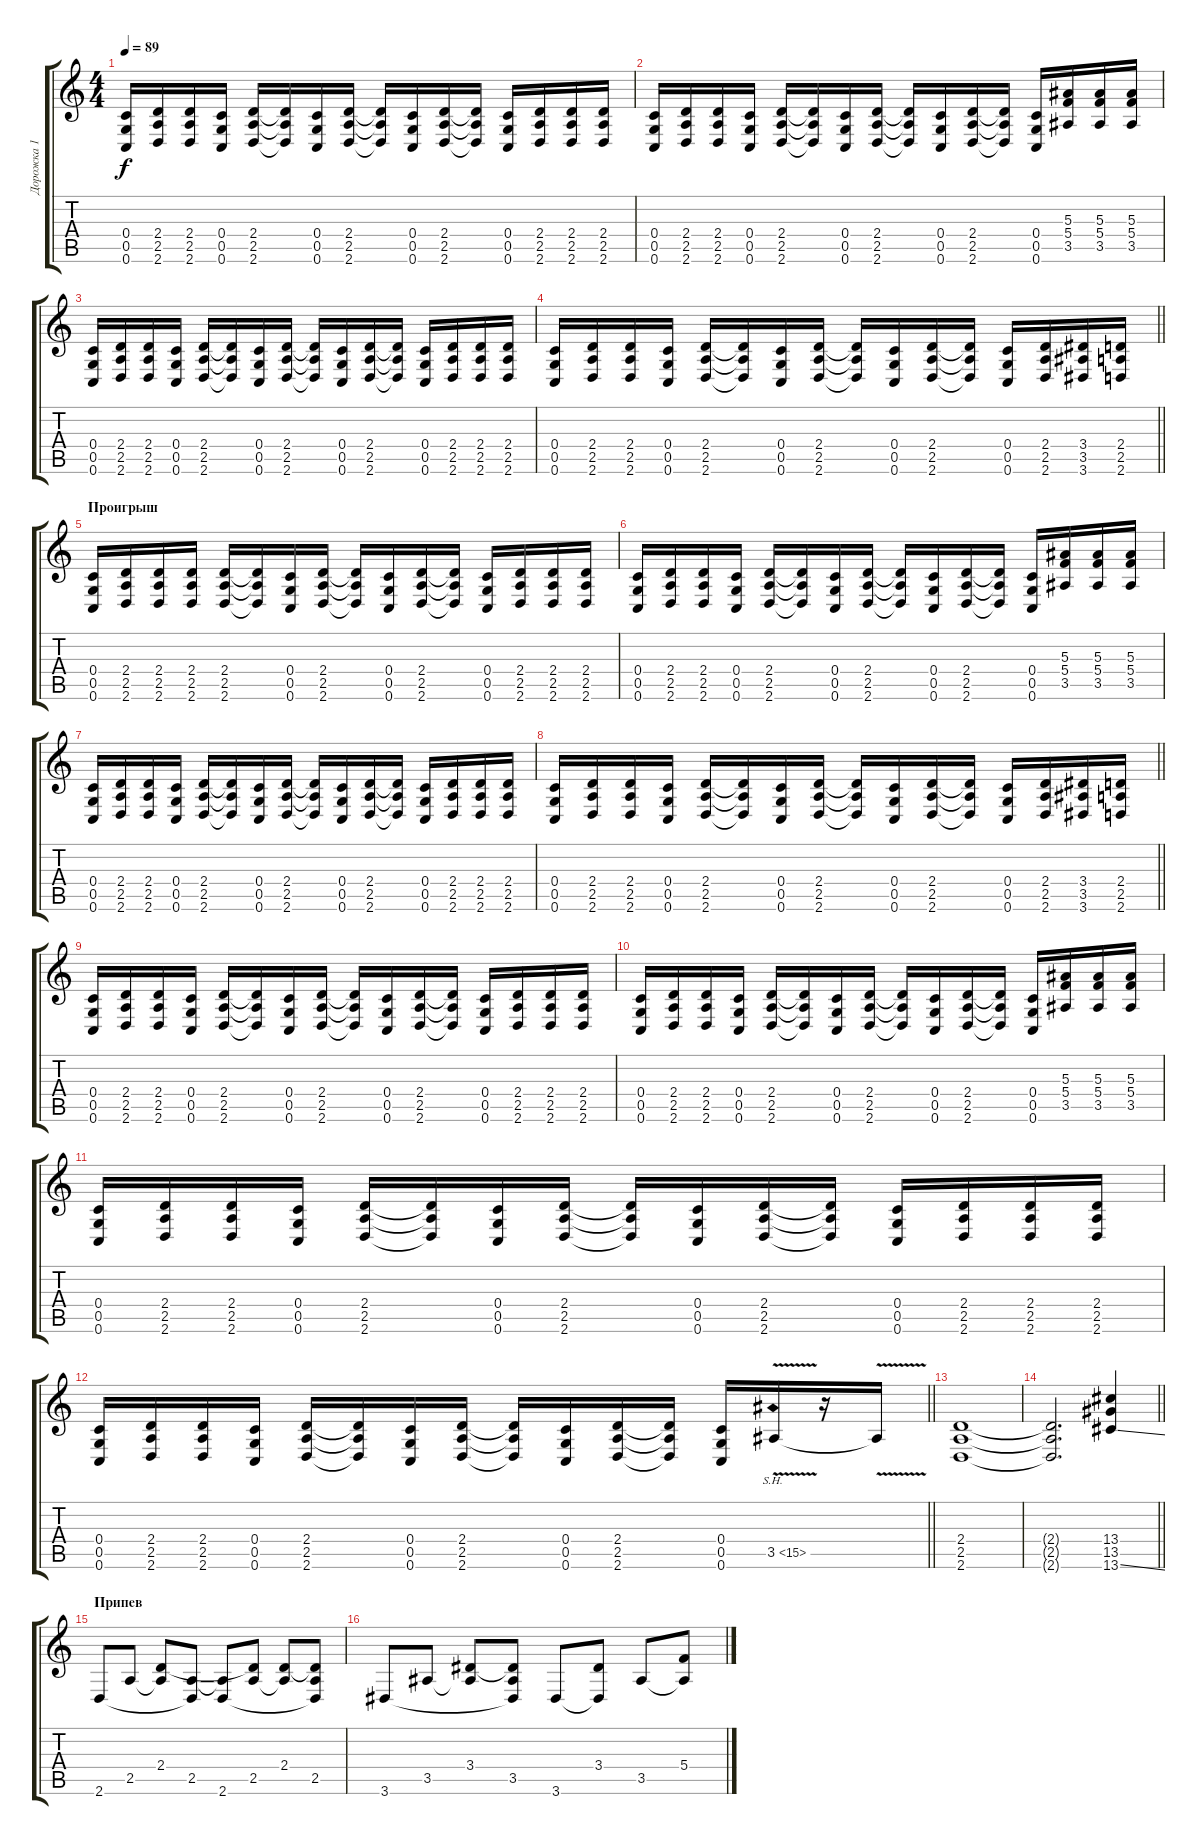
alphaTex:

\track ("Дорожка 1" "Дорожка 1") {instrument distortionguitar}
\staff {score tabs}
\tuning (D4 A3 F3 C3 G2 C2) {hide}
\ts (4 4)
\tempo 89
\clef g2
\ks c
(0.4 0.5 0.6).16{dy f} (2.4 2.5 2.6).16 (2.4 2.5 2.6).16 (0.4 0.5 0.6).16 (2.4 2.5 2.6).16 (2.4{t} 2.5{t} 2.6{t}).16 (0.4 0.5 0.6).16 (2.4 2.5 2.6).16 (2.4{t} 2.5{t} 2.6{t}).16 (0.4 0.5 0.6).16 (2.4 2.5 2.6).16 (2.4{t} 2.5{t} 2.6{t}).16 (0.4 0.5 0.6).16 (2.4 2.5 2.6).16 (2.4 2.5 2.6).16 (2.4 2.5 2.6).16 |
(0.4 0.5 0.6).16 (2.4 2.5 2.6).16 (2.4 2.5 2.6).16 (0.4 0.5 0.6).16 (2.4 2.5 2.6).16 (2.4{t} 2.5{t} 2.6{t}).16 (0.4 0.5 0.6).16 (2.4 2.5 2.6).16 (2.4{t} 2.5{t} 2.6{t}).16 (0.4 0.5 0.6).16 (2.4 2.5 2.6).16 (2.4{t} 2.5{t} 2.6{t}).16 (0.4 0.5 0.6).16 (5.3 5.4 3.5).16 (5.3 5.4 3.5).16 (5.3 5.4 3.5).16 |
(0.4 0.5 0.6).16 (2.4 2.5 2.6).16 (2.4 2.5 2.6).16 (0.4 0.5 0.6).16 (2.4 2.5 2.6).16 (2.4{t} 2.5{t} 2.6{t}).16 (0.4 0.5 0.6).16 (2.4 2.5 2.6).16 (2.4{t} 2.5{t} 2.6{t}).16 (0.4 0.5 0.6).16 (2.4 2.5 2.6).16 (2.4{t} 2.5{t} 2.6{t}).16 (0.4 0.5 0.6).16 (2.4 2.5 2.6).16 (2.4 2.5 2.6).16 (2.4 2.5 2.6).16 |
\barLineRight lightlight
(0.4 0.5 0.6).16 (2.4 2.5 2.6).16 (2.4 2.5 2.6).16 (0.4 0.5 0.6).16 (2.4 2.5 2.6).16 (2.4{t} 2.5{t} 2.6{t}).16 (0.4 0.5 0.6).16 (2.4 2.5 2.6).16 (2.4{t} 2.5{t} 2.6{t}).16 (0.4 0.5 0.6).16 (2.4 2.5 2.6).16 (2.4{t} 2.5{t} 2.6{t}).16 (0.4 0.5 0.6).16 (2.4 2.5 2.6).16 (3.4 3.5 3.6).16 (2.4 2.5 2.6).16 |
\section ("" "Проигрыш")
(0.4 0.5 0.6).16{balance 0} (2.4 2.5 2.6).16 (2.4 2.5 2.6).16 (2.4 2.5 2.6).16 (2.4 2.5 2.6).16 (2.4{t} 2.5{t} 2.6{t}).16 (0.4 0.5 0.6).16 (2.4 2.5 2.6).16 (2.4{t} 2.5{t} 2.6{t}).16 (0.4 0.5 0.6).16 (2.4 2.5 2.6).16 (2.4{t} 2.5{t} 2.6{t}).16 (0.4 0.5 0.6).16 (2.4 2.5 2.6).16 (2.4 2.5 2.6).16 (2.4 2.5 2.6).16 |
(0.4 0.5 0.6).16 (2.4 2.5 2.6).16 (2.4 2.5 2.6).16 (0.4 0.5 0.6).16 (2.4 2.5 2.6).16 (2.4{t} 2.5{t} 2.6{t}).16 (0.4 0.5 0.6).16 (2.4 2.5 2.6).16 (2.4{t} 2.5{t} 2.6{t}).16 (0.4 0.5 0.6).16 (2.4 2.5 2.6).16 (2.4{t} 2.5{t} 2.6{t}).16 (0.4 0.5 0.6).16 (5.3 5.4 3.5).16 (5.3 5.4 3.5).16 (5.3 5.4 3.5).16 |
(0.4 0.5 0.6).16 (2.4 2.5 2.6).16 (2.4 2.5 2.6).16 (0.4 0.5 0.6).16 (2.4 2.5 2.6).16 (2.4{t} 2.5{t} 2.6{t}).16 (0.4 0.5 0.6).16 (2.4 2.5 2.6).16 (2.4{t} 2.5{t} 2.6{t}).16 (0.4 0.5 0.6).16 (2.4 2.5 2.6).16 (2.4{t} 2.5{t} 2.6{t}).16 (0.4 0.5 0.6).16 (2.4 2.5 2.6).16 (2.4 2.5 2.6).16 (2.4 2.5 2.6).16 |
\barLineRight lightlight
(0.4 0.5 0.6).16 (2.4 2.5 2.6).16 (2.4 2.5 2.6).16 (0.4 0.5 0.6).16 (2.4 2.5 2.6).16 (2.4{t} 2.5{t} 2.6{t}).16 (0.4 0.5 0.6).16 (2.4 2.5 2.6).16 (2.4{t} 2.5{t} 2.6{t}).16 (0.4 0.5 0.6).16 (2.4 2.5 2.6).16 (2.4{t} 2.5{t} 2.6{t}).16 (0.4 0.5 0.6).16 (2.4 2.5 2.6).16 (3.4 3.5 3.6).16 (2.4 2.5 2.6).16 |
(0.4 0.5 0.6).16 (2.4 2.5 2.6).16 (2.4 2.5 2.6).16 (0.4 0.5 0.6).16 (2.4 2.5 2.6).16 (2.4{t} 2.5{t} 2.6{t}).16 (0.4 0.5 0.6).16 (2.4 2.5 2.6).16 (2.4{t} 2.5{t} 2.6{t}).16 (0.4 0.5 0.6).16 (2.4 2.5 2.6).16 (2.4{t} 2.5{t} 2.6{t}).16 (0.4 0.5 0.6).16 (2.4 2.5 2.6).16 (2.4 2.5 2.6).16 (2.4 2.5 2.6).16 |
(0.4 0.5 0.6).16 (2.4 2.5 2.6).16 (2.4 2.5 2.6).16 (0.4 0.5 0.6).16 (2.4 2.5 2.6).16 (2.4{t} 2.5{t} 2.6{t}).16 (0.4 0.5 0.6).16 (2.4 2.5 2.6).16 (2.4{t} 2.5{t} 2.6{t}).16 (0.4 0.5 0.6).16 (2.4 2.5 2.6).16 (2.4{t} 2.5{t} 2.6{t}).16 (0.4 0.5 0.6).16 (5.3 5.4 3.5).16 (5.3 5.4 3.5).16 (5.3 5.4 3.5).16 |
(0.4 0.5 0.6).16 (2.4 2.5 2.6).16 (2.4 2.5 2.6).16 (0.4 0.5 0.6).16 (2.4 2.5 2.6).16 (2.4{t} 2.5{t} 2.6{t}).16 (0.4 0.5 0.6).16 (2.4 2.5 2.6).16 (2.4{t} 2.5{t} 2.6{t}).16 (0.4 0.5 0.6).16 (2.4 2.5 2.6).16 (2.4{t} 2.5{t} 2.6{t}).16 (0.4 0.5 0.6).16 (2.4 2.5 2.6).16 (2.4 2.5 2.6).16 (2.4 2.5 2.6).16 |
\barLineRight lightlight
(0.4 0.5 0.6).16 (2.4 2.5 2.6).16 (2.4 2.5 2.6).16 (0.4 0.5 0.6).16 (2.4 2.5 2.6).16 (2.4{t} 2.5{t} 2.6{t}).16 (0.4 0.5 0.6).16 (2.4 2.5 2.6).16 (2.4{t} 2.5{t} 2.6{t}).16 (0.4 0.5 0.6).16 (2.4 2.5 2.6).16 (2.4{t} 2.5{t} 2.6{t}).16 (0.4 0.5 0.6).16 3.5{sh 12 v}.16 r.16 3.5{t}.16 |
(2.4 2.5 2.6).1{balance 8} |
\barLineRight lightlight
(2.4{t} 2.5{t} 2.6{t}).2{d} (13.4 13.5 13.6{ss}).4 |
\section ("" "Припев")
2.6.8{volume 15} 2.5.8 (2.4 2.5{t}).8 (2.5 2.6{t}).8 (2.5{t} 2.6).8 (2.4{t} 2.5).8 (2.4 2.5{t}).8 (2.4{t} 2.5 2.6{t}).8 |
3.6.8 3.5.8 (3.4 3.5{t}).8 (3.4{t} 3.5 3.6{t}).8 3.6.8 (3.4 3.6{t}).8 3.5.8 (5.4 3.5{t}).8
